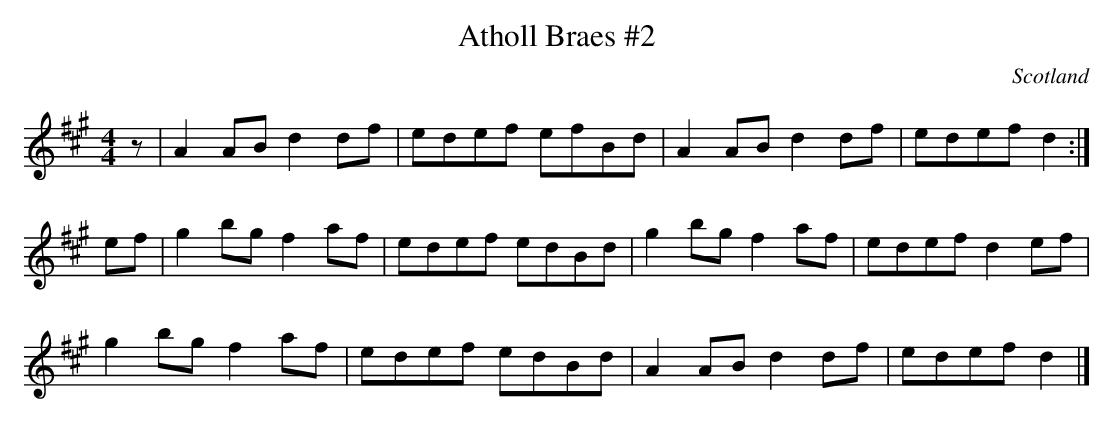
X:1
T:Atholl Braes #2
O:Scotland
M:4/4
L:1/8
K:A
z|A2 AB d2 df|edef efBd|A2 AB d2 df|edef d2:|
ef|g2 bg f2 af|edef edBd|g2 bg f2 af|edef d2 ef|
g2 bg f2 af|edef edBd|A2 AB d2 df|edef d2|]
